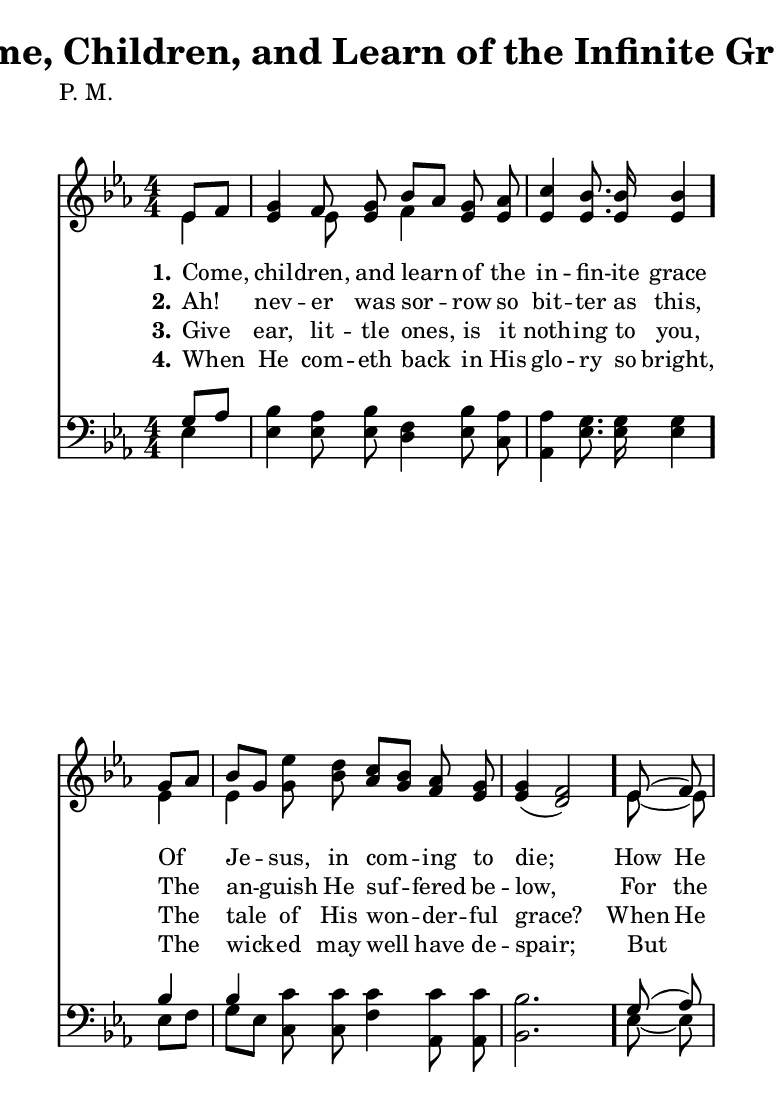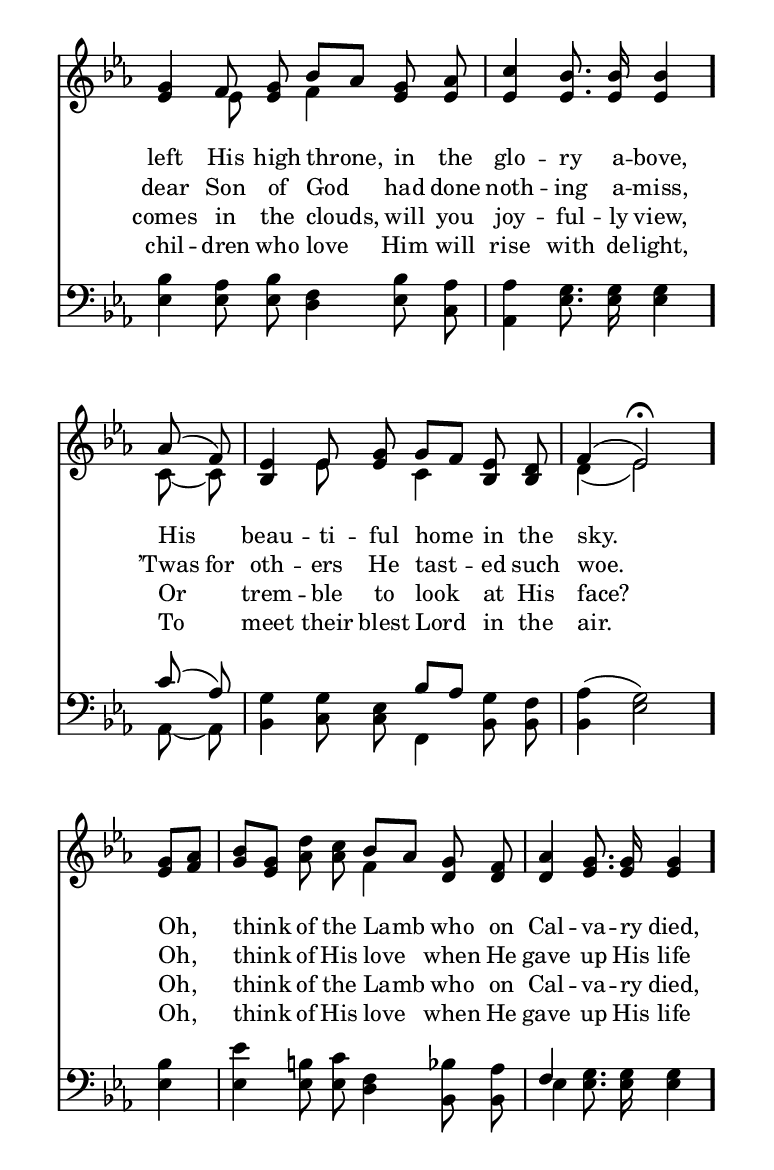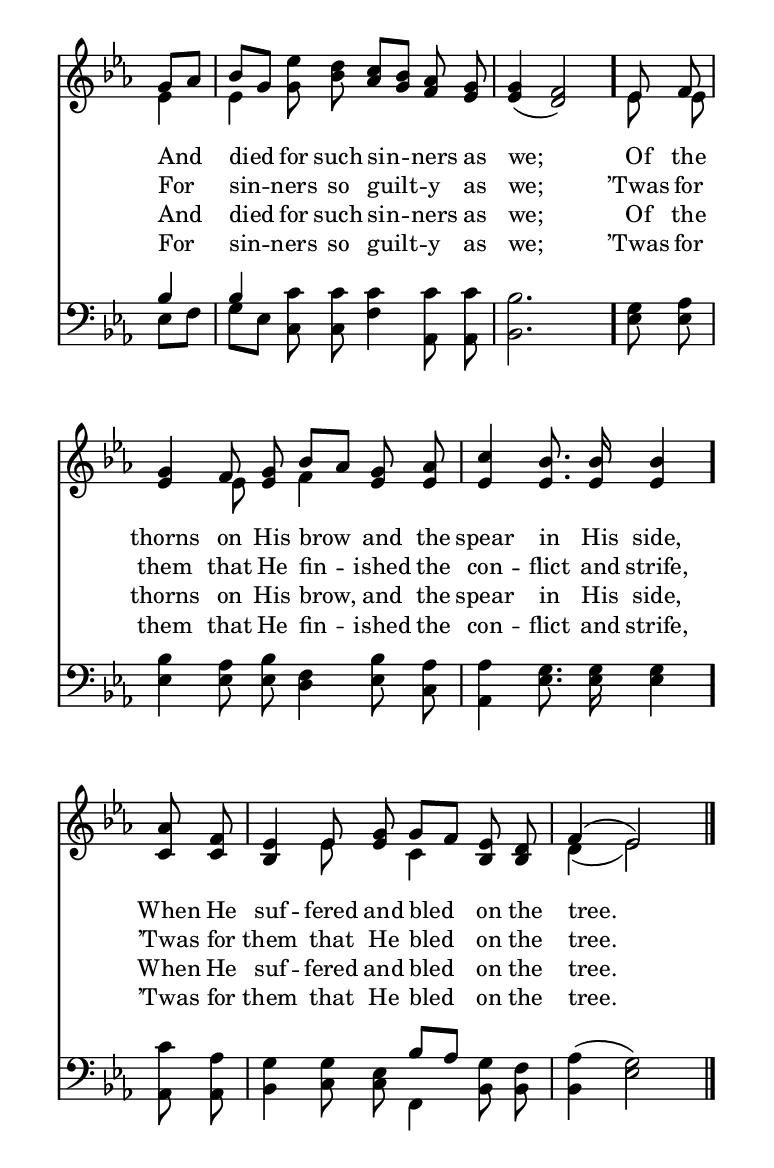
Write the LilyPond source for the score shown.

\include "common/global.ily"
\paper {
  \include "common/paper.ily"
  ragged-last-bottom = ##t
  page-count = #(cond (is-eogsized 2) (#t #f))
  system-count = #(cond (is-eogsized 6) (#t #f))
}

\header{
  %children
  hymnnumber = "299"
  title = "Come, Children, and Learn of the Infinite Grace"
  markuptitle = \markup \center-column { "Come, Children, and Learn of the" "Infinite Grace" \vspace #0.4 }
  tunename = "Grace"
  meter = "P. M."
  poet = ""
  composer = ""
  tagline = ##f
}

ta = { \tempo 4=80 }
tb = { \tempo 4=40 }

global = {
  \include "common/overrides.ily"
  \override Staff.TimeSignature.style = #'numbered
  \time 4/4
  \override Score.MetronomeMark.transparent = ##t % hide all fermata changes too
  \ta
  \key ees \major
  \partial 4
  \autoBeamOff
}

notesSoprano = {
\global
\relative c' {

  ees8[ f] | g4 f8 g bes[ aes] g aes | c4 bes8. bes16 bes4
  g8[ aes] | bes[ g] ees' d c[ bes] aes g | g4( f2)
  ees8( f) | g4 f8 g bes[ aes] g aes | c4 bes8. bes16 bes4
  aes8( f) | ees4 ees8 g g[ f] ees d | f4( \tb ees2\fermata) \ta

  g8[ aes] | bes[ g] d' c bes[ aes] g f | aes4 g8. g16 g4
  g8[ aes] | bes[ g] ees' d c[ bes] aes g | g4( f2)
  ees8 f | g4 f8 g bes[ aes] g aes | c4 bes8. bes16 bes4
  aes8 f | ees4 ees8 g g[ f] ees d | f4( ees2)

  \bar "|."

}
}

notesAlto = {
\global
\relative e' {

  ees4 | ees ees8 ees f4 ees8 ees | ees4 ees8. ees16 ees4
  ees4 | ees g8 bes aes[ g] f ees | ees4( d2)
  ees8 ~ ees | ees4 ees8 ees f4 ees8 ees | ees4 ees8. ees16 ees4
  c8 ~ c | bes4 ees8 ees c4 bes8 bes | d4( ees2)

  ees8[ f] | g[ ees] aes aes f4 d8 d | d4 ees8. ees16 ees4
  ees4 | ees g8 bes aes[ g] f ees | ees4( d2)
  ees8 ees | ees4 ees8 ees f4 ees8 ees | ees4 ees8. ees16 ees4
  c8 c | bes4 ees8 ees c4 bes8 bes | d4( ees2)

}
}

notesTenor = {
\global
\relative a {

  g8[ aes] | bes4 aes8 bes f4 bes8 aes | aes4 g8. g16 g4
  bes4 | bes c8 c c4 c8 c bes2.
  g8( aes) | bes4 aes8 bes f4 bes8 aes | aes4 g8. g16 g4
  c8( aes) | g4 g8 ees bes'8[ aes] g f | aes4( g2)

  bes4 | ees b8 c f,4 bes8 aes | f4 g8. g16 g4
  bes4 | bes c8 c c4 c8 c bes2.
  g8 aes | bes4 aes8 bes f4 bes8 aes | aes4 g8. g16 g4
  c8 aes | g4 g8 ees bes'8[ aes] g f | aes4( g2)

}
}

notesBass = {
\global
\relative f {

  ees4 | ees4 ees8 ees d4 ees8 c | aes4 ees'8. ees16 ees4
  ees8[ f] | g[ ees] c c f4 aes,8 aes | bes2.
  ees8 ~ ees | ees4 ees8 ees d4 ees8 c | aes4 ees'8. ees16 ees4
  aes,8 ~ aes | bes4 c8 c f,4 bes8 bes | bes4( ees2)

  ees4 | ees ees8 ees d4 bes8 bes | ees4 ees8. ees16 ees4
  ees8[ f] | g[ ees] c c f4 aes,8 aes | bes2.
  ees8 ees | ees4 ees8 ees d4 ees8 c | aes4 ees'8. ees16 ees4
  aes,8 aes | bes4 c8 c f,4 bes8 bes | bes4( ees2)

}
}

wordsA = \lyricmode {
\set stanza = "1."

Come, chil -- dren, and learn of the in -- fin -- ite grace \bar "."
Of Je -- sus, in com -- ing to die; \bar "."
{ \mon } How He { \moff } left His high throne, in the glo -- ry a -- bove, \bar "."
His beau -- ti -- ful home in the sky. \bar "."
Oh, think of the Lamb who on Cal -- va -- ry died, \bar "."
And died for such sin -- ners as we; \bar "."
Of the thorns on His brow and the spear in His side, \bar "."
When He suf -- fered and bled on the tree. \bar "."

}

wordsB = \lyricmode {
\set stanza = "2."

Ah! nev -- er was sor -- row so bit -- ter as this,
The an -- guish He suf -- fered be -- low,
{ \mon } For the { \moff } dear Son of God had done noth -- ing a -- miss,
{ \mon } ’Twas for { \moff } oth -- ers He tast -- ed such woe.
Oh, think of His love when He gave up His life
For sin -- ners so guilt -- y as we;
’Twas for them that He fin -- ished the con -- flict and strife,
’Twas for them that He bled on the tree.

}

wordsC = \lyricmode {
\set stanza = "3."

Give ear, lit -- tle ones, is it noth -- ing to you,
The tale of His won -- der -- ful grace?
{ \mon } When He { \moff } comes in the clouds, will you joy -- ful -- ly view,
Or trem -- ble to look at His face?
Oh, think of the Lamb who on Cal -- va -- ry died,
And died for such sin -- ners as we;
Of the thorns on His brow, and the spear in His side,
When He suf -- fered and bled on the tree.

}

wordsD = \lyricmode {
\set stanza = "4."

When He com -- eth back in His glo -- ry so bright,
The wick -- ed may well have de -- spair;
But chil -- dren who love Him will rise with de -- light,
To meet their blest Lord in the air.
Oh, think of His love when He gave up His life
For sin -- ners so guilt -- y as we;
’Twas for them that He fin -- ished the con -- flict and strife,
’Twas for them that He bled on the tree.

}

\score {
  \context ChoirStaff <<
    \context Staff = upper <<
      \set Staff.autoBeaming = ##f
      \set ChoirStaff.systemStartDelimiter = #'SystemStartBar
      \set ChoirStaff.printPartCombineTexts = ##f
      \partcombine #'(2 . 11) \notesSoprano \notesAlto
      \context NullVoice = sopranos { \voiceOne << \notesSoprano >> }
      \context Lyrics = one   \lyricsto sopranos \wordsA
      \context Lyrics = two   \lyricsto sopranos \wordsB
      \context Lyrics = three \lyricsto sopranos \wordsC
      \context Lyrics = four  \lyricsto sopranos \wordsD
    >>
    \context Staff = men <<
      \set Staff.autoBeaming = ##f
      \clef bass
      \set ChoirStaff.printPartCombineTexts = ##f
      \partcombine #'(2 . 11) \notesTenor \notesBass
    >>
  >>
  \layout {
    \include "common/layout.ily"
  }
  #(cond ((ly:get-option 'eog-midi-permitted) #{ \midi{
    \include "common/midi.ily"
  } #}))
}

\version "2.19.49"  % necessary for upgrading to future LilyPond versions.

% vi:set et ts=2 sw=2 ai nocindent syntax=lilypond:
